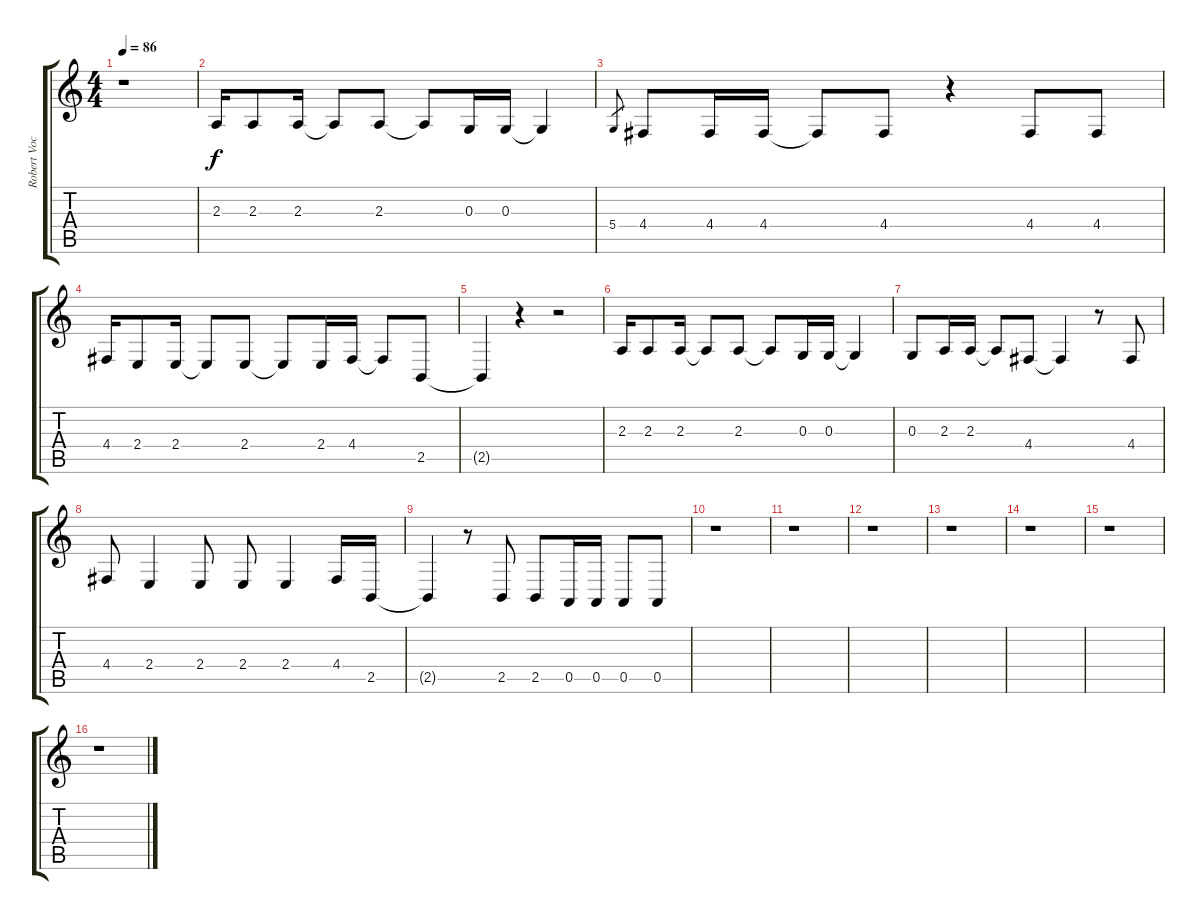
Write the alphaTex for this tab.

\track ("Robert Vocal" "Robert Voc") {instrument flute}
\staff {score tabs}
\tuning (E4 B3 G3 D3 A2 E2) {hide}
\ts (4 4)
\tempo 86
\clef g2
\ks c
r.1{dy f} |
2.3.16 2.3.8 2.3.16 2.3{t}.8 2.3.8 2.3{t}.8 0.3.16 0.3.16 0.3{t}.4 |
5.4.8{gr} 4.4.8 4.4.16 4.4.16 4.4{t}.8 4.4.8 r.4 4.4.8 4.4.8 |
4.4.16 2.4.8 2.4.16 2.4{t}.8 2.4.8 2.4{t}.8 2.4.16 4.4.16 4.4{t}.8 2.5.8 |
2.5{t}.4 r.4 r.2 |
2.3.16 2.3.8 2.3.16 2.3{t}.8 2.3.8 2.3{t}.8 0.3.16 0.3.16 0.3{t}.4 |
0.3.8 2.3.16 2.3.16 2.3{t}.8 4.4.8 4.4{t}.4 r.8 4.4.8 |
4.4.8 2.4.4 2.4.8 2.4.8 2.4.4 4.4.16 2.5.16 |
2.5{t}.4 r.8 2.5.8 2.5.8 0.5.16 0.5.16 0.5.8 0.5.8 |
r.1 |
r.1 |
r.1 |
r.1 |
r.1 |
r.1 |
r.1
